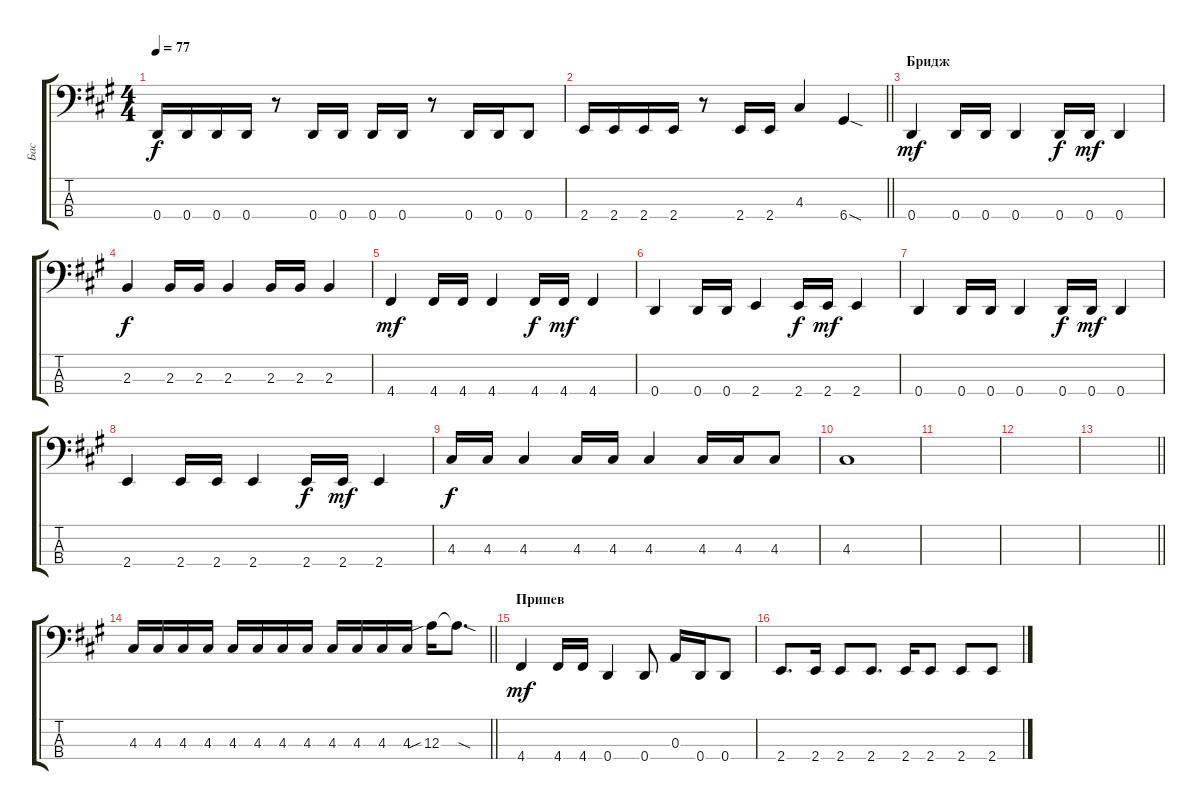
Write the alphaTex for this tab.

\track ("Бас" "Бас") {instrument electricbassfinger}
\staff {score tabs}
\tuning (G2 D2 A1 D1) {hide}
\ts (4 4)
\tempo 77
\clef f4
\ks f#minor
0.4.16{dy f} 0.4.16 0.4.16 0.4.16 r.8 0.4.16 0.4.16 0.4.16 0.4.16 r.8 0.4.16 0.4.16 0.4.8 |
\barLineRight lightlight
2.4.16 2.4.16 2.4.16 2.4.16 r.8 2.4.16 2.4.16 4.3.4 6.4{sod}.4 |
\section ("" "Бридж")
0.4.4{dy mf} 0.4.16 0.4.16 0.4.4 0.4.16{dy f} 0.4.16{dy mf} 0.4.4 |
2.3.4{dy f} 2.3.16 2.3.16 2.3.4 2.3.16 2.3.16 2.3.4 |
4.4.4{dy mf} 4.4.16 4.4.16 4.4.4 4.4.16{dy f} 4.4.16{dy mf} 4.4.4 |
0.4.4 0.4.16 0.4.16 2.4.4 2.4.16{dy f} 2.4.16{dy mf} 2.4.4 |
0.4.4 0.4.16 0.4.16 0.4.4 0.4.16{dy f} 0.4.16{dy mf} 0.4.4 |
2.4.4 2.4.16 2.4.16 2.4.4 2.4.16{dy f} 2.4.16{dy mf} 2.4.4 |
4.3.16{dy f} 4.3.16 4.3.4 4.3.16 4.3.16 4.3.4 4.3.16 4.3.16 4.3.8 |
4.3.1 |
|
|
\barLineRight lightlight
|
\barLineRight lightlight
4.3.16{volume 13} 4.3.16 4.3.16 4.3.16 4.3.16 4.3.16 4.3.16 4.3.16 4.3.16 4.3.16 4.3.16 4.3.16 12.3{sib}.16 12.3{sod t}.8{d} |
\section ("" "Припев")
4.4.4{dy mf} 4.4.16 4.4.16 0.4.4 0.4.8 0.3.16 0.4.16 0.4.8 |
2.4.8{d} 2.4.16 2.4.8 2.4.8{d} 2.4.16 2.4.8 2.4.8 2.4.8
